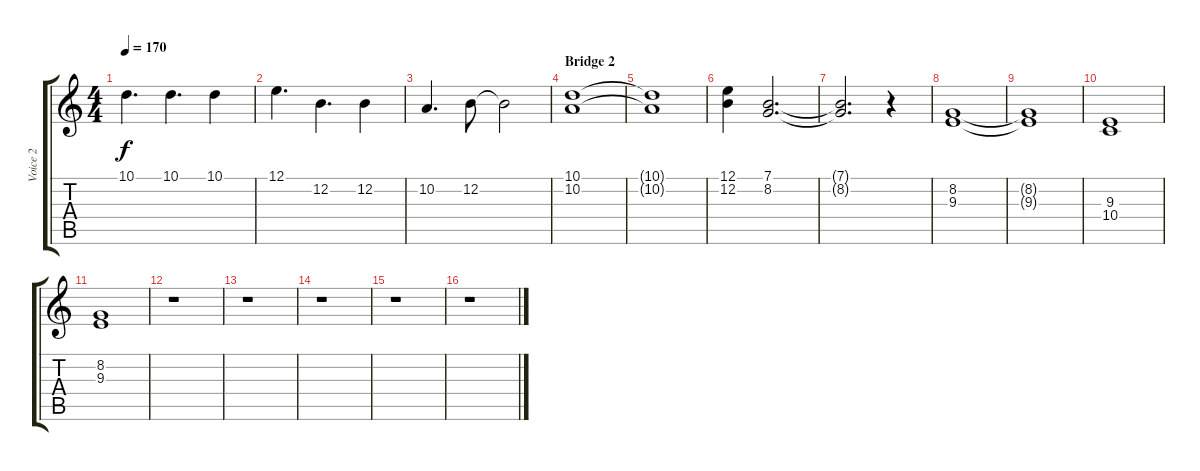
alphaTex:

\track ("Voice 2" "Voice 2") {instrument oboe}
\staff {score tabs}
\tuning (E4 B3 G3 D3 A2 E2) {hide}
\ts (4 4)
\tempo 170
\clef g2
\ks c
10.1.4{d dy f} 10.1.4{d} 10.1.4 |
12.1.4{d} 12.2.4{d} 12.2.4 |
10.2.4{d} 12.2.8 12.2{t}.2 |
\section ("" "Bridge 2")
(10.1 10.2).1 |
(10.1{t} 10.2{t}).1 |
(12.1 12.2).4 (7.1 8.2).2{d} |
(7.1{t} 8.2{t}).2{d} r.4 |
(8.2 9.3).1 |
(8.2{t} 9.3{t}).1 |
(9.3 10.4).1 |
(8.2 9.3).1 |
r.1 |
r.1 |
r.1 |
r.1 |
r.1
